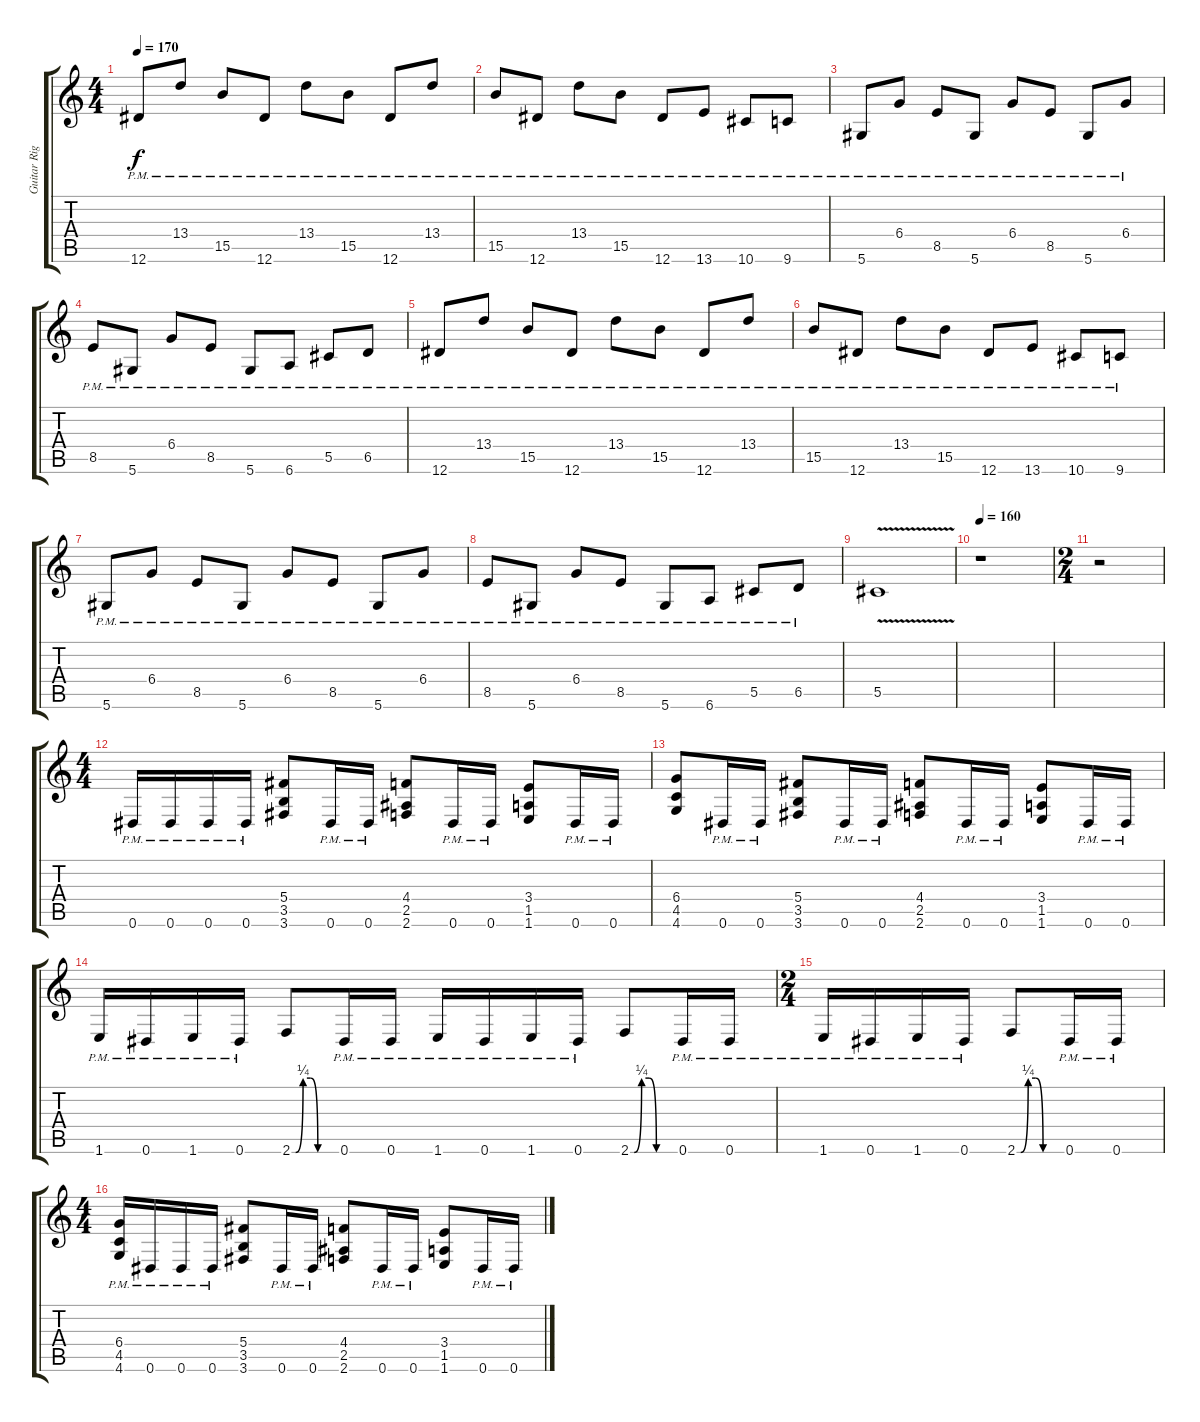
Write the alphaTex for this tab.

\track ("Guitar Right" "Guitar Rig") {instrument distortionguitar}
\staff {score tabs}
\tuning (Eb4 Bb3 Gb3 Db3 Ab2 Eb2) {hide}
\ts (4 4)
\tempo 170
\clef g2
\ks c
12.6{pm}.8{dy f} 13.4{pm}.8 15.5{pm}.8 12.6{pm}.8 13.4{pm}.8 15.5{pm}.8 12.6{pm}.8 13.4{pm}.8 |
15.5{pm}.8 12.6{pm}.8 13.4{pm}.8 15.5{pm}.8 12.6{pm}.8 13.6{pm}.8 10.6{pm}.8 9.6{pm}.8 |
5.6{pm}.8 6.4{pm}.8 8.5{pm}.8 5.6{pm}.8 6.4{pm}.8 8.5{pm}.8 5.6{pm}.8 6.4{pm}.8 |
8.5{pm}.8 5.6{pm}.8 6.4{pm}.8 8.5{pm}.8 5.6{pm}.8 6.6{pm}.8 5.5{pm}.8 6.5{pm}.8 |
12.6{pm}.8 13.4{pm}.8 15.5{pm}.8 12.6{pm}.8 13.4{pm}.8 15.5{pm}.8 12.6{pm}.8 13.4{pm}.8 |
15.5{pm}.8 12.6{pm}.8 13.4{pm}.8 15.5{pm}.8 12.6{pm}.8 13.6{pm}.8 10.6{pm}.8 9.6{pm}.8 |
5.6{pm}.8 6.4{pm}.8 8.5{pm}.8 5.6{pm}.8 6.4{pm}.8 8.5{pm}.8 5.6{pm}.8 6.4{pm}.8 |
8.5{pm}.8 5.6{pm}.8 6.4{pm}.8 8.5{pm}.8 5.6{pm}.8 6.6{pm}.8 5.5{pm}.8 6.5{pm}.8 |
5.5{v}.1 |
\tempo 160
r.1 |
\ts (2 4)
r.2 |
\ts (4 4)
0.6{pm}.16 0.6{pm}.16 0.6{pm}.16 0.6{pm}.16 (5.4 3.5 3.6).8 0.6{pm}.16 0.6{pm}.16 (4.4 2.5 2.6).8 0.6{pm}.16 0.6{pm}.16 (3.4 1.5 1.6).8 0.6{pm}.16 0.6{pm}.16 |
(6.4 4.5 4.6).8 0.6{pm}.16 0.6{pm}.16 (5.4 3.5 3.6).8 0.6{pm}.16 0.6{pm}.16 (4.4 2.5 2.6).8 0.6{pm}.16 0.6{pm}.16 (3.4 1.5 1.6).8 0.6{pm}.16 0.6{pm}.16 |
1.6{pm}.16 0.6{pm}.16 1.6{pm}.16 0.6{pm}.16 2.6{be (custom 0 0 5 0 15 1 25 1 35 0 60 0)}.8 0.6{pm}.16 0.6{pm}.16 1.6{pm}.16 0.6{pm}.16 1.6{pm}.16 0.6{pm}.16 2.6{be (custom 0 0 5 0 15 1 25 1 35 0 60 0)}.8 0.6{pm}.16 0.6{pm}.16 |
\ts (2 4)
1.6{pm}.16 0.6{pm}.16 1.6{pm}.16 0.6{pm}.16 2.6{be (custom 0 0 5 0 15 1 25 1 35 0 60 0)}.8 0.6{pm}.16 0.6{pm}.16 |
\ts (4 4)
(6.4 4.5 4.6{pm}).16 0.6{pm}.16 0.6{pm}.16 0.6{pm}.16 (5.4 3.5 3.6).8 0.6{pm}.16 0.6{pm}.16 (4.4 2.5 2.6).8 0.6{pm}.16 0.6{pm}.16 (3.4 1.5 1.6).8 0.6{pm}.16 0.6{pm}.16
